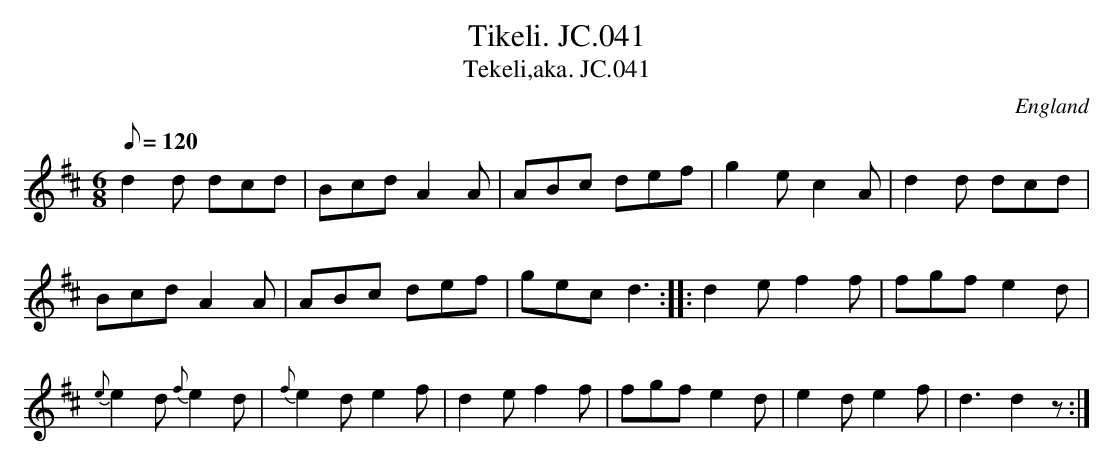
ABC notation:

X:1
T:Tikeli. JC.041
T:Tekeli,aka. JC.041
M:6/8
L:1/8
Q:120
O:England
K:D
d2d dcd|BcdA2A|ABc def|g2ec2A|d2d dcd|!BcdA2A|
ABc def|gecd3:||:d2ef2f|fgfe2d|!{e}e2d{f}e2d|{f}e2de2f|
d2ef2f|fgfe2d|e2de2f|d3d2z:|]
